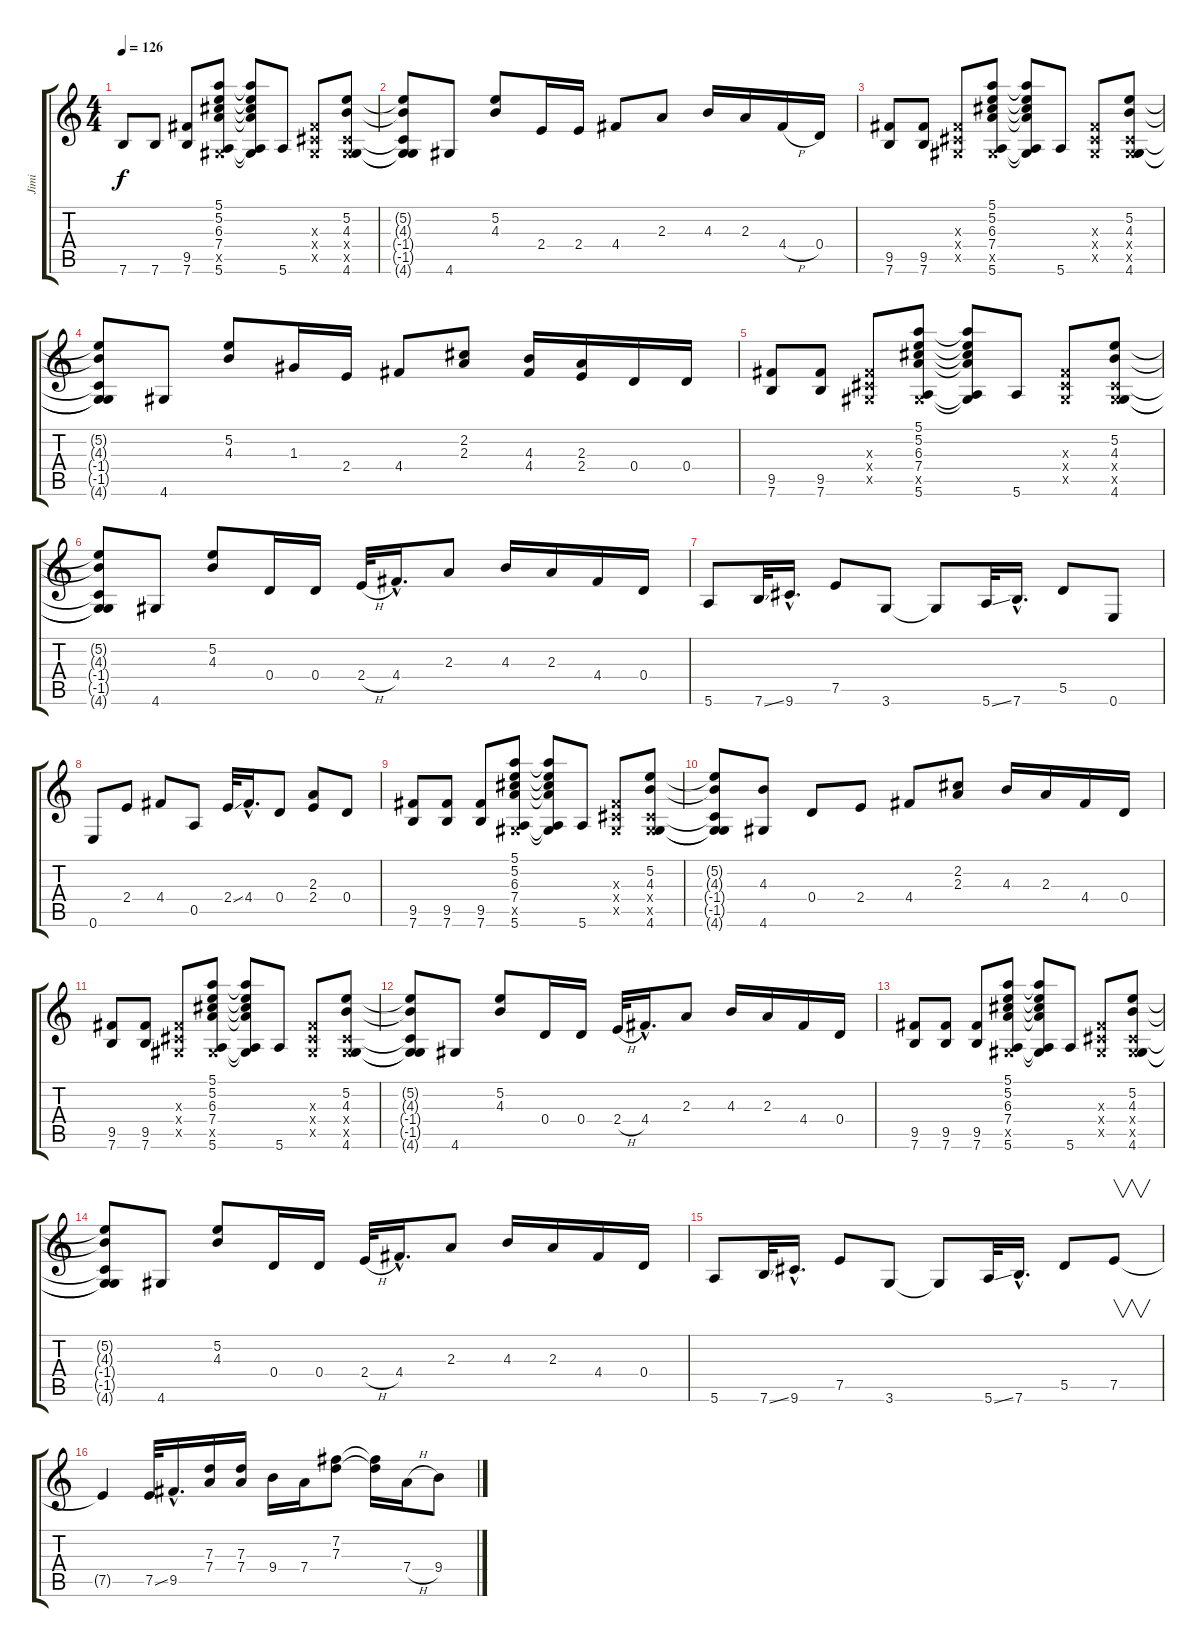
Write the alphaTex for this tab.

\track ("Jimi" "Jimi") {instrument electricguitarclean}
\staff {score tabs}
\tuning (E4 B3 G3 D3 A2 E2) {hide}
\ts (4 4)
\tempo 126
\clef g2
\ks c
7.6.8{dy f} 7.6.8 (9.5 7.6).8 (5.1 5.2 6.3 7.4 -1.5{x} 5.6).8 (5.1{t} 5.2{t} 6.3{t} 7.4{t} -1.5{t} 5.6{t}).8 5.6.8 (-1.3{x} -1.4{x} -1.5{x}).8 (5.2 4.3 -1.4{x} -1.5{x} 4.6).8 |
(5.2{t} 4.3{t} -1.4{t} -1.5{t} 4.6{t}).8 4.6.8 (5.2 4.3).8 2.4.16 2.4.16 4.4.8 2.3.8 4.3.16 2.3.16 4.4{h}.16 0.4.16 |
(9.5 7.6).8 (9.5 7.6).8 (-1.3{x} -1.4{x} -1.5{x}).8 (5.1 5.2 6.3 7.4 -1.5{x} 5.6).8 (5.1{t} 5.2{t} 6.3{t} 7.4{t} -1.5{t} 5.6{t}).8 5.6.8 (-1.3{x} -1.4{x} -1.5{x}).8 (5.2 4.3 -1.4{x} -1.5{x} 4.6).8 |
(5.2{t} 4.3{t} -1.4{t} -1.5{t} 4.6{t}).8 4.6.8 (5.2 4.3).8 1.3.16 2.4.16 4.4.8 (2.2 2.3).8 (4.3 4.4).16 (2.3 2.4).16 0.4.16 0.4.16 |
(9.5 7.6).8 (9.5 7.6).8 (-1.3{x} -1.4{x} -1.5{x}).8 (5.1 5.2 6.3 7.4 -1.5{x} 5.6).8 (5.1{t} 5.2{t} 6.3{t} 7.4{t} -1.5{t} 5.6{t}).8 5.6.8 (-1.3{x} -1.4{x} -1.5{x}).8 (5.2 4.3 -1.4{x} -1.5{x} 4.6).8 |
(5.2{t} 4.3{t} -1.4{t} -1.5{t} 4.6{t}).8 4.6.8 (5.2 4.3).8 0.4.16 0.4.16 2.4{h}.32 4.4{hac}.16{d} 2.3.8 4.3.16 2.3.16 4.4.16 0.4.16 |
5.6.8 7.6{ss}.32 9.6{hac}.16{d} 7.5.8 3.6.8 3.6{t}.8 5.6{ss}.32 7.6{hac}.16{d} 5.5.8 0.6.8 |
0.6.8 2.4.8 4.4.8 0.5.8 2.4{ss}.32 4.4{hac}.16{d} 0.4.8 (2.3 2.4).8 0.4.8 |
(9.5 7.6).8 (9.5 7.6).8 (9.5 7.6).8 (5.1 5.2 6.3 7.4 -1.5{x} 5.6).8 (5.1{t} 5.2{t} 6.3{t} 7.4{t} -1.5{t} 5.6{t}).8 5.6.8 (-1.3{x} -1.4{x} -1.5{x}).8 (5.2 4.3 -1.4{x} -1.5{x} 4.6).8 |
(5.2{t} 4.3{t} -1.4{t} -1.5{t} 4.6{t}).8 (4.3 4.6).8 0.4.8 2.4.8 4.4.8 (2.2 2.3).8 4.3.16 2.3.16 4.4.16 0.4.16 |
(9.5 7.6).8 (9.5 7.6).8 (-1.3{x} -1.4{x} -1.5{x}).8 (5.1 5.2 6.3 7.4 -1.5{x} 5.6).8 (5.1{t} 5.2{t} 6.3{t} 7.4{t} -1.5{t} 5.6{t}).8 5.6.8 (-1.3{x} -1.4{x} -1.5{x}).8 (5.2 4.3 -1.4{x} -1.5{x} 4.6).8 |
(5.2{t} 4.3{t} -1.4{t} -1.5{t} 4.6{t}).8 4.6.8 (5.2 4.3).8 0.4.16 0.4.16 2.4{h}.32 4.4{hac}.16{d} 2.3.8 4.3.16 2.3.16 4.4.16 0.4.16 |
(9.5 7.6).8 (9.5 7.6).8 (9.5 7.6).8 (5.1 5.2 6.3 7.4 -1.5{x} 5.6).8 (5.1{t} 5.2{t} 6.3{t} 7.4{t} -1.5{t} 5.6{t}).8 5.6.8 (-1.3{x} -1.4{x} -1.5{x}).8 (5.2 4.3 -1.4{x} -1.5{x} 4.6).8 |
(5.2{t} 4.3{t} -1.4{t} -1.5{t} 4.6{t}).8 4.6.8 (5.2 4.3).8 0.4.16 0.4.16 2.4{h}.32 4.4{hac}.16{d} 2.3.8 4.3.16 2.3.16 4.4.16 0.4.16 |
5.6.8 7.6{ss}.32 9.6{hac}.16{d} 7.5.8 3.6.8 3.6{t}.8 5.6{ss}.32 7.6{hac}.16{d} 5.5.8 7.5.8{v} |
7.5{t}.4 7.5{ss}.32 9.5{hac}.16{d} (7.3 7.4).16 (7.3 7.4).16 9.4.16 7.4.16 (7.2 7.3).8 (7.2{t} 7.3{t}).16 7.4{h}.16 9.4.8
